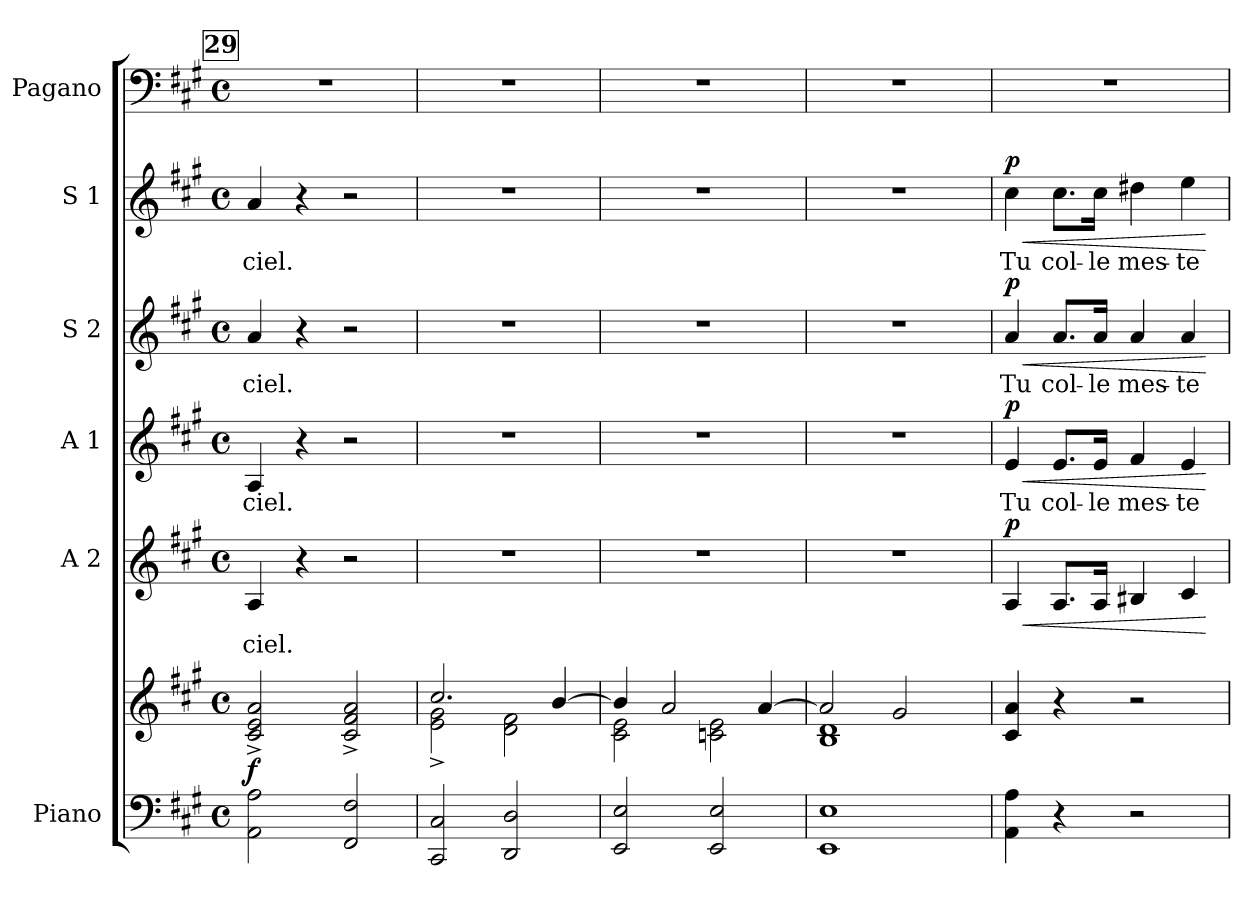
**kern	**kern	**dynam	**kern	**text	**dynam	**kern	**text	**dynam	**kern	**text	**dynam	**kern	**text	**dynam	**kern
*part6	*part6	*part6	*part5	*part5	*part5	*part4	*part4	*part4	*part3	*part3	*part3	*part2	*part2	*part2	*part1
*staff7	*staff6	*staff6/7	*staff5	*staff5	*staff5	*staff4	*staff4	*staff4	*staff3	*staff3	*staff3	*staff2	*staff2	*staff2	*staff1
*I"Piano	*	*	*I"A 2	*	*	*I"A 1	*	*	*I"S 2	*	*	*I"S 1	*	*	*I"Pagano
*I'Pno	*	*	*I'A 2	*	*	*I'A 1	*	*	*I'S 2	*	*	*I'S 1	*	*	*
*clefF4	*clefG2	*	*clefG2	*	*	*clefG2	*	*	*clefG2	*	*	*clefG2	*	*	*clefF4
*k[f#c#g#]	*k[f#c#g#]	*	*k[f#c#g#]	*	*	*k[f#c#g#]	*	*	*k[f#c#g#]	*	*	*k[f#c#g#]	*	*	*k[f#c#g#]
*M4/4	*M4/4	*	*M4/4	*	*	*M4/4	*	*	*M4/4	*	*	*M4/4	*	*	*M4/4
*met(c)	*met(c)	*	*met(c)	*	*	*met(c)	*	*	*met(c)	*	*	*met(c)	*	*	*met(c)
!!LO:REH:place=s1:a:B:fs=14:t=29
=16	=16	=16	=16	=16	=16	=16	=16	=16	=16	=16	=16	=16	=16	=16	=16
!	!	!LO:DY:b	!	!LO:LY:b	!	!	!LO:LY:b	!	!	!LO:LY:b	!	!	!LO:LY:b	!	!
2AA\ 2A\	2c#/^ 2e/^ 2a/^	f	4A/	ciel.	.	4A/	ciel.	.	4a/	ciel.	.	4a/	ciel.	.	1r
.	.	.	4r	.	.	4r	.	.	4r	.	.	4r	.	.	.
2FF#/ 2F#/	2c#/^ 2f#/^ 2a/^	.	2r	.	.	2r	.	.	2r	.	.	2r	.	.	.
=17	=17	=17	=17	=17	=17	=17	=17	=17	=17	=17	=17	=17	=17	=17	=17
*	*^	*	*	*	*	*	*	*	*	*	*	*	*	*	*
2CC#/ 2C#/	2.cc#/	2e\^ 2g#\^	.	1r	.	.	1r	.	.	1r	.	.	1r	.	.	1r
2DD/ 2D/	.	2d\ 2f#\	.	.	.	.	.	.	.	.	.	.	.	.	.	.
.	[4b/	.	.	.	.	.	.	.	.	.	.	.	.	.	.	.
=18	=18	=18	=18	=18	=18	=18	=18	=18	=18	=18	=18	=18	=18	=18	=18	=18
2EE/ 2E/	4b/]	2c#\ 2e\	.	1r	.	.	1r	.	.	1r	.	.	1r	.	.	1r
.	2a/	.	.	.	.	.	.	.	.	.	.	.	.	.	.	.
2EE/ 2E/	.	2cn\ 2e\	.	.	.	.	.	.	.	.	.	.	.	.	.	.
.	[4a/	.	.	.	.	.	.	.	.	.	.	.	.	.	.	.
=19	=19	=19	=19	=19	=19	=19	=19	=19	=19	=19	=19	=19	=19	=19	=19	=19
1EE 1E	2a/]	1B 1d	.	1r	.	.	1r	.	.	1r	.	.	1r	.	.	1r
.	2g#/	.	.	.	.	.	.	.	.	.	.	.	.	.	.	.
*	*v	*v	*	*	*	*	*	*	*	*	*	*	*	*	*	*
!!LO:PB:g=z
=20	=20	=20	=20	=20	=20	=20	=20	=20	=20	=20	=20	=20	=20	=20	=20
!	!	!	!	!	!LO:HP:b	!	!LO:LY:b	!LO:HP:b	!	!LO:LY:b	!LO:HP:b	!	!LO:LY:b	!LO:HP:b	!
!	!	!	!	!	!LO:DY:n=1:a	!	!	!LO:DY:n=1:a	!	!	!LO:DY:n=1:a	!	!	!LO:DY:n=1:a	!
4AA\ 4A\	4c#/ 4a/	.	4A/	.	< p	4e/	Tu	< p	4a/	Tu	< p	4cc#\	Tu	< p	1r
!	!	!	!	!	!	!	!LO:LY:b	!	!	!LO:LY:b	!	!	!LO:LY:b	!	!
4r	4r	.	8.A/L	.	.	8.e/L	col-	.	8.a/L	col-	.	8.cc#\L	col-	.	.
!	!	!	!	!	!	!	!LO:LY:b	!	!	!LO:LY:b	!	!	!LO:LY:b	!	!
.	.	.	16A/Jk	.	.	16e/Jk	-le	.	16a/Jk	-le	.	16cc#\Jk	-le	.	.
!	!	!	!	!	!	!	!LO:LY:b	!	!	!LO:LY:b	!	!	!LO:LY:b	!	!
2r	2r	.	4B#X/	.	.	4f#/	mes-	.	4a/	mes-	.	4dd#X\	mes-	.	.
!	!	!	!	!	!	!	!LO:LY:b	!	!	!LO:LY:b	!	!	!LO:LY:b	!	!
.	.	.	4c#/	.	.	4e/	-te	.	4a/	-te	.	4ee\	-te	.	.
.	.	.	.	.	[	.	.	[	.	.	[	.	.	[	.
=	=	=	=	=	=	=	=	=	=	=	=	=	=	=	=
*-	*-	*-	*-	*-	*-	*-	*-	*-	*-	*-	*-	*-	*-	*-	*-
